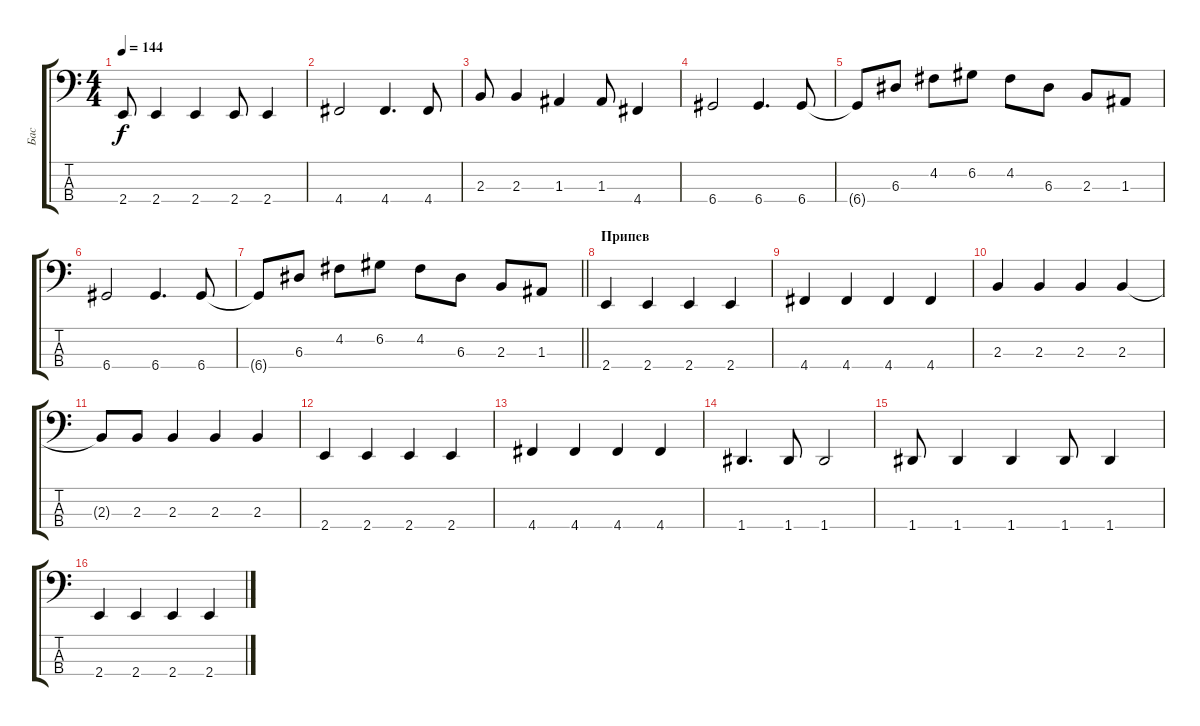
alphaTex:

\track ("Бас" "Бас") {instrument electricbasspick}
\staff {score tabs}
\tuning (G2 D2 A1 D1) {hide}
\ts (4 4)
\tempo 144
\clef f4
\ks c
2.4.8{dy f} 2.4.4 2.4.4 2.4.8 2.4.4 |
4.4.2 4.4.4{d} 4.4.8 |
2.3.8 2.3.4 1.3.4 1.3.8 4.4.4 |
6.4.2 6.4.4{d} 6.4.8 |
6.4{t}.8 6.3.8 4.2.8 6.2.8 4.2.8 6.3.8 2.3.8 1.3.8 |
6.4.2 6.4.4{d} 6.4.8 |
\barLineRight lightlight
6.4{t}.8 6.3.8 4.2.8 6.2.8 4.2.8 6.3.8 2.3.8 1.3.8 |
\section ("" "Припев")
2.4.4 2.4.4 2.4.4 2.4.4 |
4.4.4 4.4.4 4.4.4 4.4.4 |
2.3.4 2.3.4 2.3.4 2.3.4 |
2.3{t}.8 2.3.8 2.3.4 2.3.4 2.3.4 |
2.4.4 2.4.4 2.4.4 2.4.4 |
4.4.4 4.4.4 4.4.4 4.4.4 |
1.4.4{d} 1.4.8 1.4.2 |
1.4.8 1.4.4 1.4.4 1.4.8 1.4.4 |
2.4.4 2.4.4 2.4.4 2.4.4
